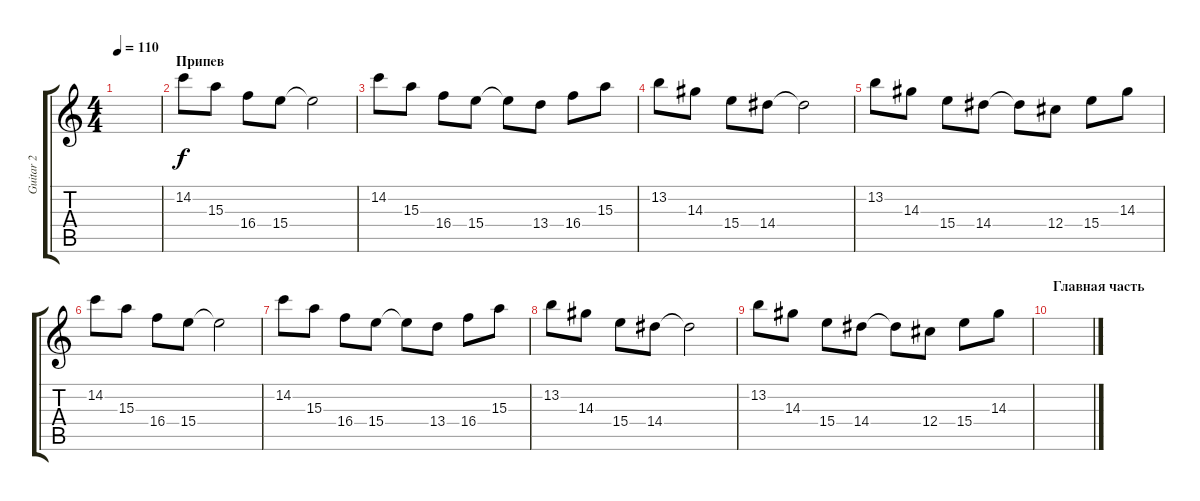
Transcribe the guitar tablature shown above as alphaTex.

\track ("Guitar 2" "Guitar 2") {instrument distortionguitar}
\staff {score tabs}
\tuning (Eb4 Bb3 Gb3 Db3 Ab2 Eb2) {hide}
\ts (4 4)
\tempo 110
\clef g2
\ks c
|
\section ("" "Припев")
14.2.8 15.3.8 16.4.8 15.4.8 15.4{t}.2 |
14.2.8 15.3.8 16.4.8 15.4.8 15.4{t}.8 13.4.8 16.4.8 15.3.8 |
13.2.8 14.3.8 15.4.8 14.4.8 14.4{t}.2 |
13.2.8 14.3.8 15.4.8 14.4.8 14.4{t}.8 12.4.8 15.4.8 14.3.8 |
14.2.8 15.3.8 16.4.8 15.4.8 15.4{t}.2 |
14.2.8 15.3.8 16.4.8 15.4.8 15.4{t}.8 13.4.8 16.4.8 15.3.8 |
13.2.8 14.3.8 15.4.8 14.4.8 14.4{t}.2 |
13.2.8 14.3.8 15.4.8 14.4.8 14.4{t}.8 12.4.8 15.4.8 14.3.8 |
\section ("" "Главная часть")
